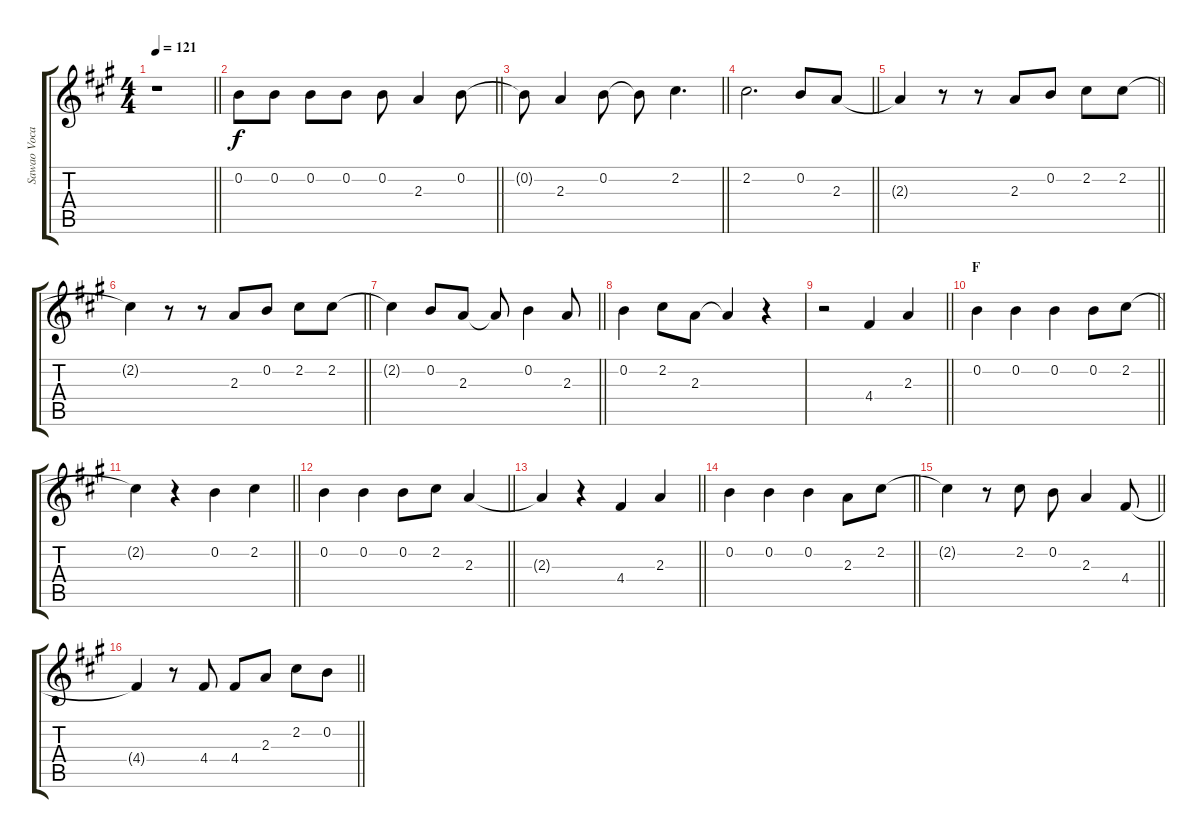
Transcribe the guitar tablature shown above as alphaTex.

\track ("Sawao Vocal" "Sawao Voca") {instrument contrabass}
\staff {score tabs}
\tuning (E4 B3 G3 D3 A2 E2) {hide}
\ts (4 4)
\tempo 121
\clef g2
\barLineRight lightlight
\ks a
r.1{dy f} |
\section ("" "")
\barLineRight lightlight
0.2.8 0.2.8 0.2.8 0.2.8 0.2.8 2.3.4 0.2.8 |
\barLineRight lightlight
0.2{t}.8 2.3.4 0.2.8 0.2{t}.8 2.2.4{d} |
\section ("" "")
\barLineRight lightlight
2.2.2{d} 0.2.8 2.3.8 |
\barLineRight lightlight
2.3{t}.4 r.8 r.8 2.3.8 0.2.8 2.2.8 2.2.8 |
\barLineRight lightlight
2.2{t}.4 r.8 r.8 2.3.8 0.2.8 2.2.8 2.2.8 |
\barLineRight lightlight
2.2{t}.4 0.2.8 2.3.8 2.3{t}.8 0.2.4 2.3.8 |
\section ("" "")
0.2.4 2.2.8 2.3.8 2.3{t}.4 r.4 |
\barLineRight lightlight
r.2 4.4.4 2.3.4 |
\section ("" "F")
\barLineRight lightlight
0.2.4 0.2.4 0.2.4 0.2.8 2.2.8 |
\barLineRight lightlight
2.2{t}.4 r.4 0.2.4 2.2.4 |
\barLineRight lightlight
0.2.4 0.2.4 0.2.8 2.2.8 2.3.4 |
\barLineRight lightlight
2.3{t}.4 r.4 4.4.4 2.3.4 |
\barLineRight lightlight
0.2.4 0.2.4 0.2.4 2.3.8 2.2.8 |
\section ("" "")
\barLineRight lightlight
2.2{t}.4 r.8 2.2.8 0.2.8 2.3.4 4.4.8 |
\barLineRight lightlight
4.4{t}.4 r.8 4.4.8 4.4.8 2.3.8 2.2.8 0.2.8
